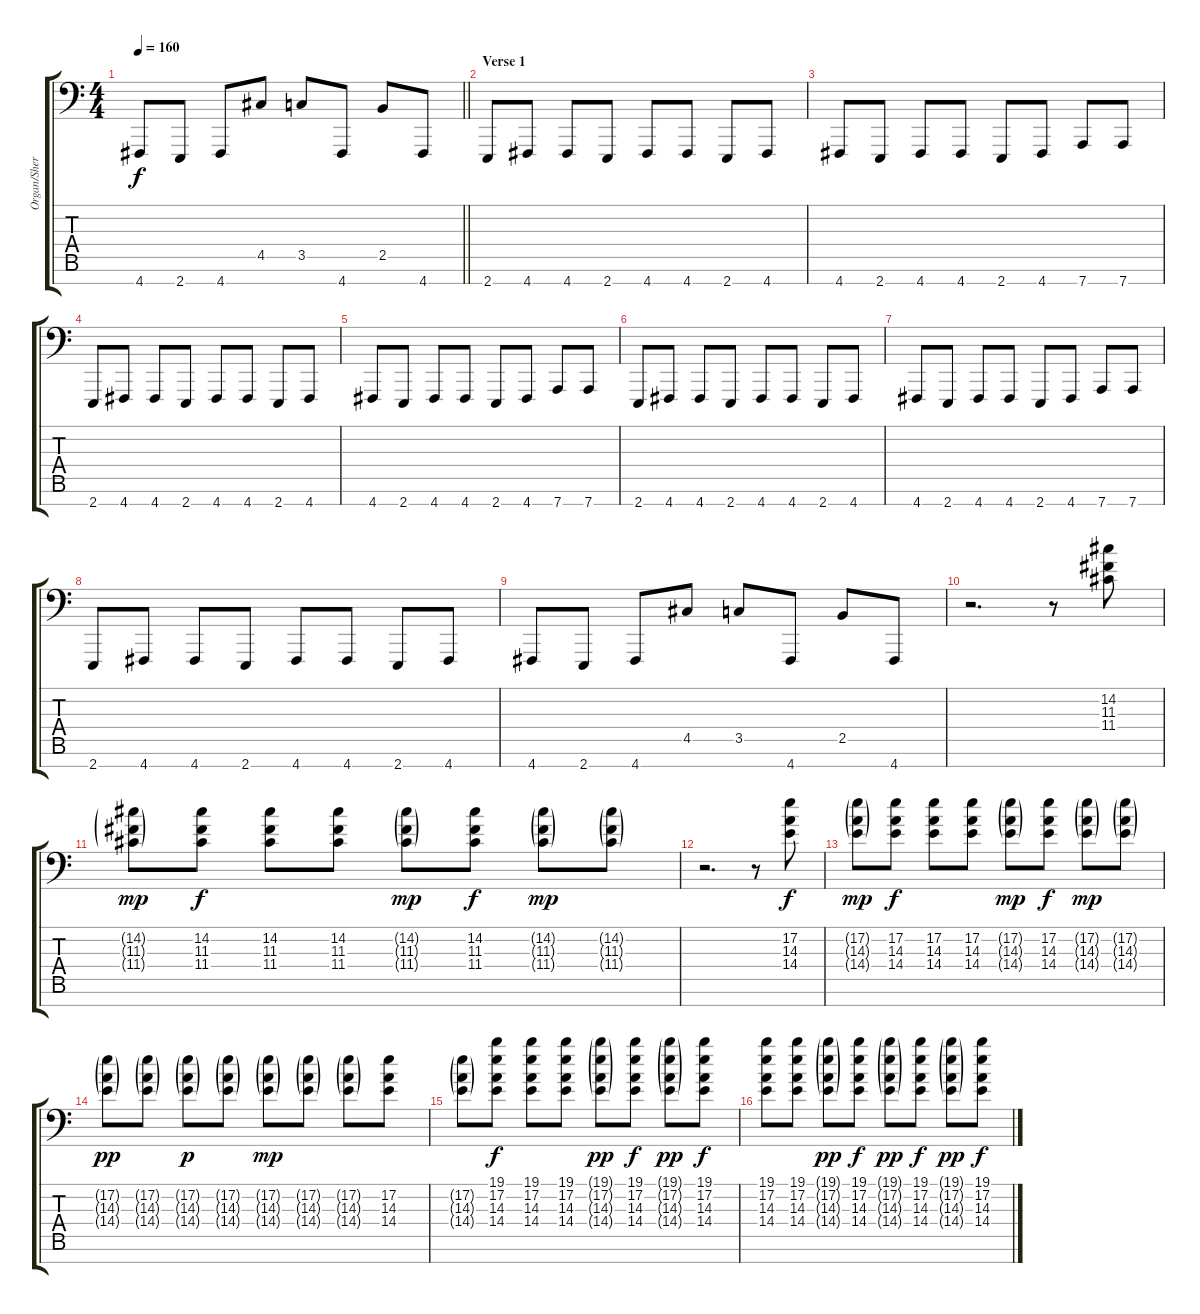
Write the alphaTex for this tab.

\track ("Organ/Sherinian" "Organ/Sher") {instrument lead2sawtooth}
\staff {score tabs}
\tuning (E4 B3 G3 D3 A2 E2 D1) {hide}
\ts (4 4)
\tempo 160
\clef f4
\barLineRight lightlight
\ks c
4.7.8{dy f} 2.7.8 4.7.8 4.5.8 3.5.8 4.7.8 2.5.8 4.7.8 |
\section ("" "Verse 1")
2.7.8{volume 8} 4.7.8 4.7.8 2.7.8 4.7.8 4.7.8 2.7.8 4.7.8 |
4.7.8 2.7.8 4.7.8 4.7.8 2.7.8 4.7.8 7.7.8 7.7.8 |
2.7.8 4.7.8 4.7.8 2.7.8 4.7.8 4.7.8 2.7.8 4.7.8 |
4.7.8 2.7.8 4.7.8 4.7.8 2.7.8 4.7.8 7.7.8 7.7.8 |
2.7.8 4.7.8 4.7.8 2.7.8 4.7.8 4.7.8 2.7.8 4.7.8 |
4.7.8 2.7.8 4.7.8 4.7.8 2.7.8 4.7.8 7.7.8 7.7.8 |
2.7.8 4.7.8 4.7.8 2.7.8 4.7.8 4.7.8 2.7.8 4.7.8 |
4.7.8 2.7.8 4.7.8 4.5.8 3.5.8 4.7.8 2.5.8 4.7.8 |
r.2{d} r.8 (14.2 11.3 11.4).8 |
(14.2{g} 11.3{g} 11.4{g}).8{dy mp} (14.2 11.3 11.4).8{dy f} (14.2 11.3 11.4).8 (14.2 11.3 11.4).8 (14.2{g} 11.3{g} 11.4{g}).8{dy mp} (14.2 11.3 11.4).8{dy f} (14.2{g} 11.3{g} 11.4{g}).8{dy mp} (14.2{g} 11.3{g} 11.4{g}).8 |
r.2{d} r.8 (17.2 14.3 14.4).8{dy f} |
(17.2{g} 14.3{g} 14.4{g}).8{dy mp} (17.2 14.3 14.4).8{dy f} (17.2 14.3 14.4).8 (17.2 14.3 14.4).8 (17.2{g} 14.3{g} 14.4{g}).8{dy mp} (17.2 14.3 14.4).8{dy f} (17.2{g} 14.3{g} 14.4{g}).8{dy mp} (17.2{g} 14.3{g} 14.4{g}).8 |
(17.2{g} 14.3{g} 14.4{g}).8{dy pp} (17.2{g} 14.3{g} 14.4{g}).8 (17.2{g} 14.3{g} 14.4{g}).8{dy p} (17.2{g} 14.3{g} 14.4{g}).8 (17.2{g} 14.3{g} 14.4{g}).8{dy mp} (17.2{g} 14.3{g} 14.4{g}).8 (17.2{g} 14.3{g} 14.4{g}).8 (17.2 14.3 14.4).8 |
(17.2{g} 14.3{g} 14.4{g}).8 (19.1 17.2 14.3 14.4).8{dy f} (19.1 17.2 14.3 14.4).8 (19.1 17.2 14.3 14.4).8 (19.1{g} 17.2{g} 14.3{g} 14.4{g}).8{dy pp} (19.1 17.2 14.3 14.4).8{dy f} (19.1{g} 17.2{g} 14.3{g} 14.4{g}).8{dy pp} (19.1 17.2 14.3 14.4).8{dy f} |
(19.1 17.2 14.3 14.4).8 (19.1 17.2 14.3 14.4).8 (19.1{g} 17.2{g} 14.3{g} 14.4{g}).8{dy pp} (19.1 17.2 14.3 14.4).8{dy f} (19.1{g} 17.2{g} 14.3{g} 14.4{g}).8{dy pp} (19.1 17.2 14.3 14.4).8{dy f} (19.1{g} 17.2{g} 14.3{g} 14.4{g}).8{dy pp} (19.1 17.2 14.3 14.4).8{dy f}
